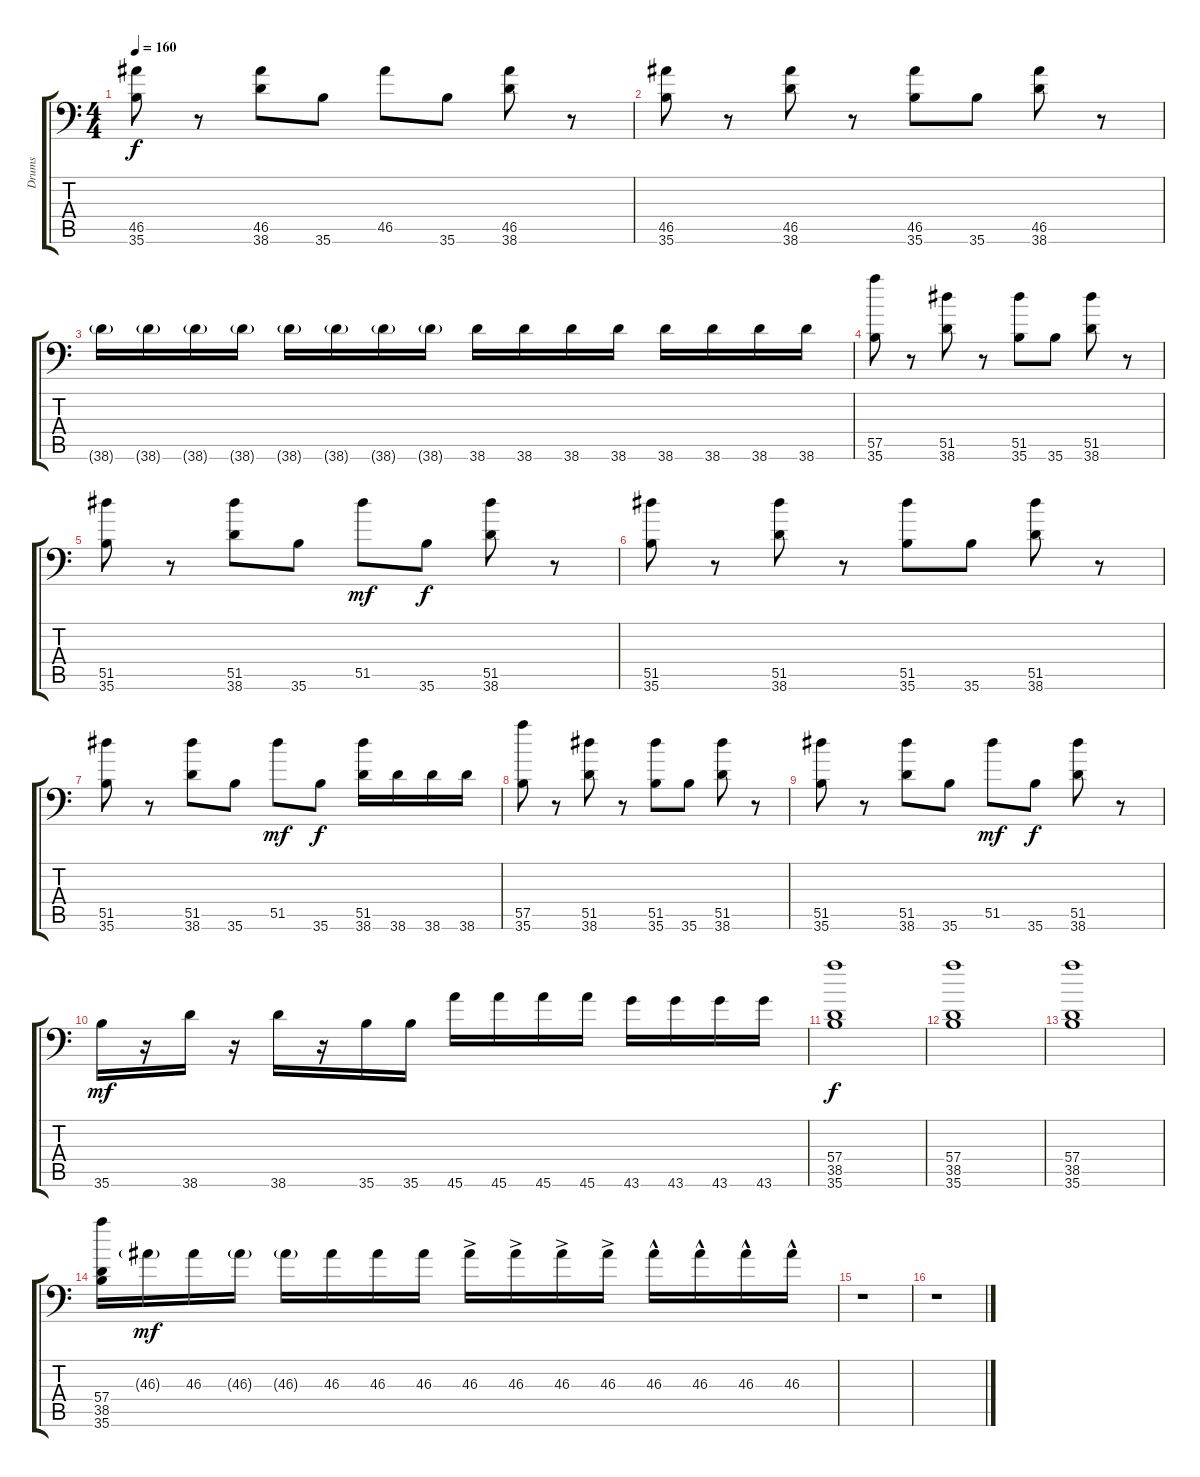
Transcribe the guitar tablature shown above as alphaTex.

\track ("Drums" "Drums") {instrument acousticgrandpiano}
\staff {score tabs}
\tuning (C-1 C-1 C-1 C-1 C-1 C-1) {hide}
\ts (4 4)
\tempo 160
\clef f4
\ks c
(46.5 35.6).8{dy f} r.8 (46.5 38.6).8 35.6.8 46.5.8 35.6.8 (46.5 38.6).8 r.8 |
(46.5 35.6).8 r.8 (46.5 38.6).8 r.8 (46.5 35.6).8 35.6.8 (46.5 38.6).8 r.8 |
38.6{g}.16 38.6{g}.16 38.6{g}.16 38.6{g}.16 38.6{g}.16 38.6{g}.16 38.6{g}.16 38.6{g}.16 38.6.16 38.6.16 38.6.16 38.6.16 38.6.16 38.6.16 38.6.16 38.6.16 |
(57.5 35.6).8 r.8 (51.5 38.6).8 r.8 (51.5 35.6).8 35.6.8 (51.5 38.6).8 r.8 |
(51.5 35.6).8 r.8 (51.5 38.6).8 35.6.8 51.5.8{dy mf} 35.6.8{dy f} (51.5 38.6).8 r.8 |
(51.5 35.6).8 r.8 (51.5 38.6).8 r.8 (51.5 35.6).8 35.6.8 (51.5 38.6).8 r.8 |
(51.5 35.6).8 r.8 (51.5 38.6).8 35.6.8 51.5.8{dy mf} 35.6.8{dy f} (51.5 38.6).16 38.6.16 38.6.16 38.6.16 |
(57.5 35.6).8 r.8 (51.5 38.6).8 r.8 (51.5 35.6).8 35.6.8 (51.5 38.6).8 r.8 |
(51.5 35.6).8 r.8 (51.5 38.6).8 35.6.8 51.5.8{dy mf} 35.6.8{dy f} (51.5 38.6).8 r.8 |
35.6.16{dy mf} r.16 38.6.16 r.16 38.6.16 r.16 35.6.16 35.6.16 45.6.16 45.6.16 45.6.16 45.6.16 43.6.16 43.6.16 43.6.16 43.6.16 |
(57.4 38.5 35.6).1{dy f} |
(57.4 38.5 35.6).1 |
(57.4 38.5 35.6).1 |
(57.4 38.5 35.6).16 46.3{g}.16{dy mf} 46.3.16 46.3{g}.16 46.3{g}.16 46.3.16 46.3.16 46.3.16 46.3{ac}.16 46.3{ac}.16 46.3{ac}.16 46.3{ac}.16 46.3{hac}.16 46.3{hac}.16 46.3{hac}.16 46.3{hac}.16 |
r.1 |
r.1
